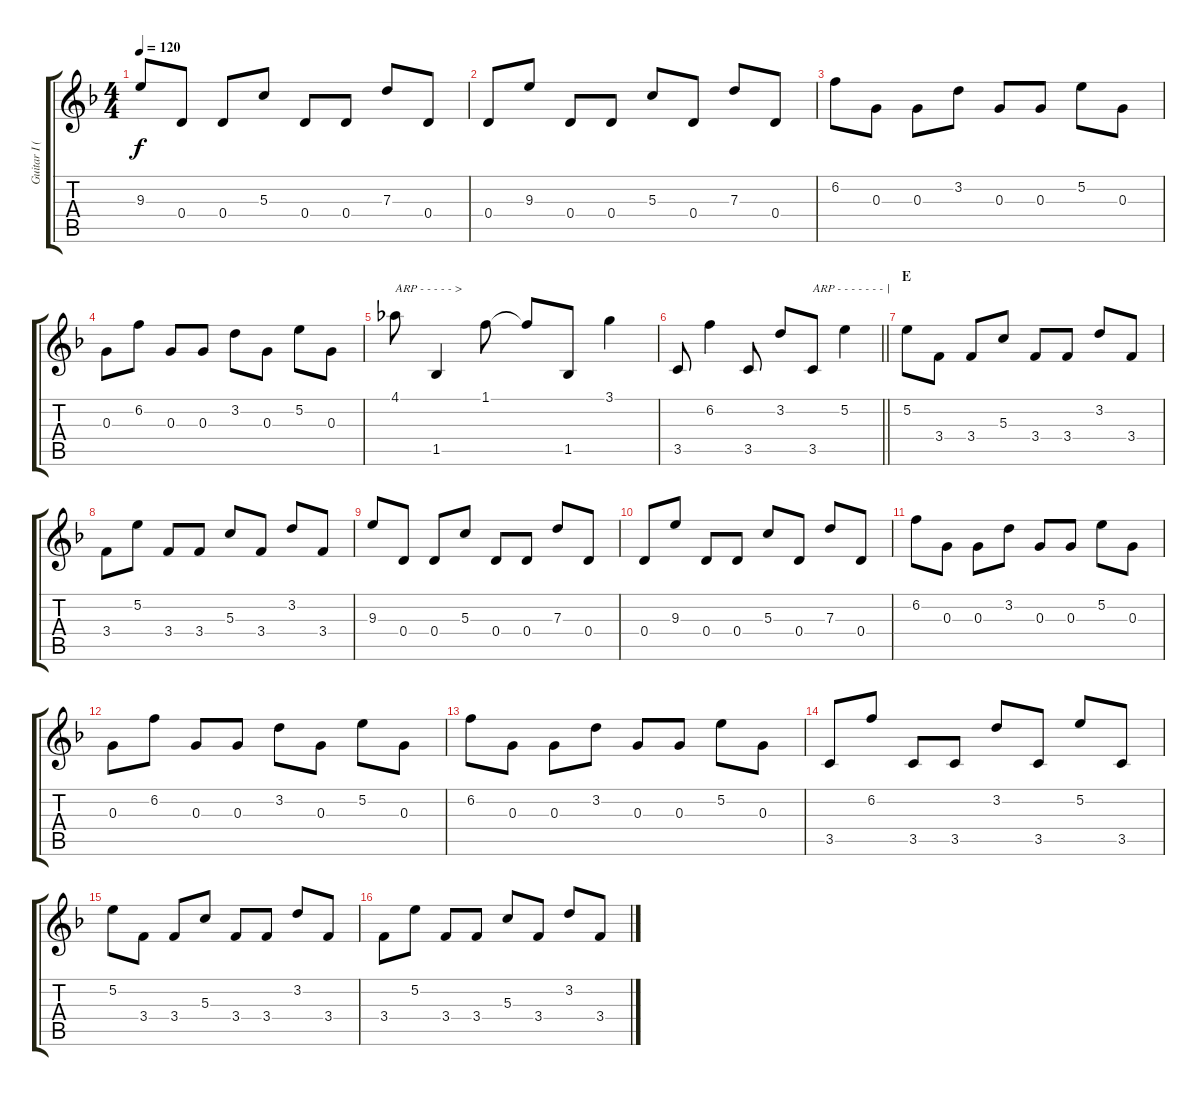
\track ("Guitar I (Nakano Azusa)" "Guitar I (") {instrument overdrivenguitar}
\staff {score tabs}
\tuning (E4 B3 G3 D3 A2 E2) {hide}
\ts (4 4)
\tempo 120
\clef g2
\ks f
9.3.8{dy f} 0.4.8 0.4.8 5.3.8 0.4.8 0.4.8 7.3.8 0.4.8 |
0.4.8 9.3.8 0.4.8 0.4.8 5.3.8 0.4.8 7.3.8 0.4.8 |
6.2.8 0.3.8 0.3.8 3.2.8 0.3.8 0.3.8 5.2.8 0.3.8 |
0.3.8 6.2.8 0.3.8 0.3.8 3.2.8 0.3.8 5.2.8 0.3.8 |
4.1.8{txt "ARP - - - - - >"} 1.5.4 1.1.8 1.1{t}.8 1.5.8 3.1.4 |
\barLineRight lightlight
3.5.8 6.2.4 3.5.8 3.2.8 3.5.8{txt "ARP - - - - - - - |"} 5.2.4 |
\section ("" "E")
5.2.8 3.4.8 3.4.8 5.3.8 3.4.8 3.4.8 3.2.8 3.4.8 |
3.4.8 5.2.8 3.4.8 3.4.8 5.3.8 3.4.8 3.2.8 3.4.8 |
9.3.8 0.4.8 0.4.8 5.3.8 0.4.8 0.4.8 7.3.8 0.4.8 |
0.4.8 9.3.8 0.4.8 0.4.8 5.3.8 0.4.8 7.3.8 0.4.8 |
6.2.8 0.3.8 0.3.8 3.2.8 0.3.8 0.3.8 5.2.8 0.3.8 |
0.3.8 6.2.8 0.3.8 0.3.8 3.2.8 0.3.8 5.2.8 0.3.8 |
6.2.8 0.3.8 0.3.8 3.2.8 0.3.8 0.3.8 5.2.8 0.3.8 |
3.5.8 6.2.8 3.5.8 3.5.8 3.2.8 3.5.8 5.2.8 3.5.8 |
5.2.8 3.4.8 3.4.8 5.3.8 3.4.8 3.4.8 3.2.8 3.4.8 |
3.4.8 5.2.8 3.4.8 3.4.8 5.3.8 3.4.8 3.2.8 3.4.8
